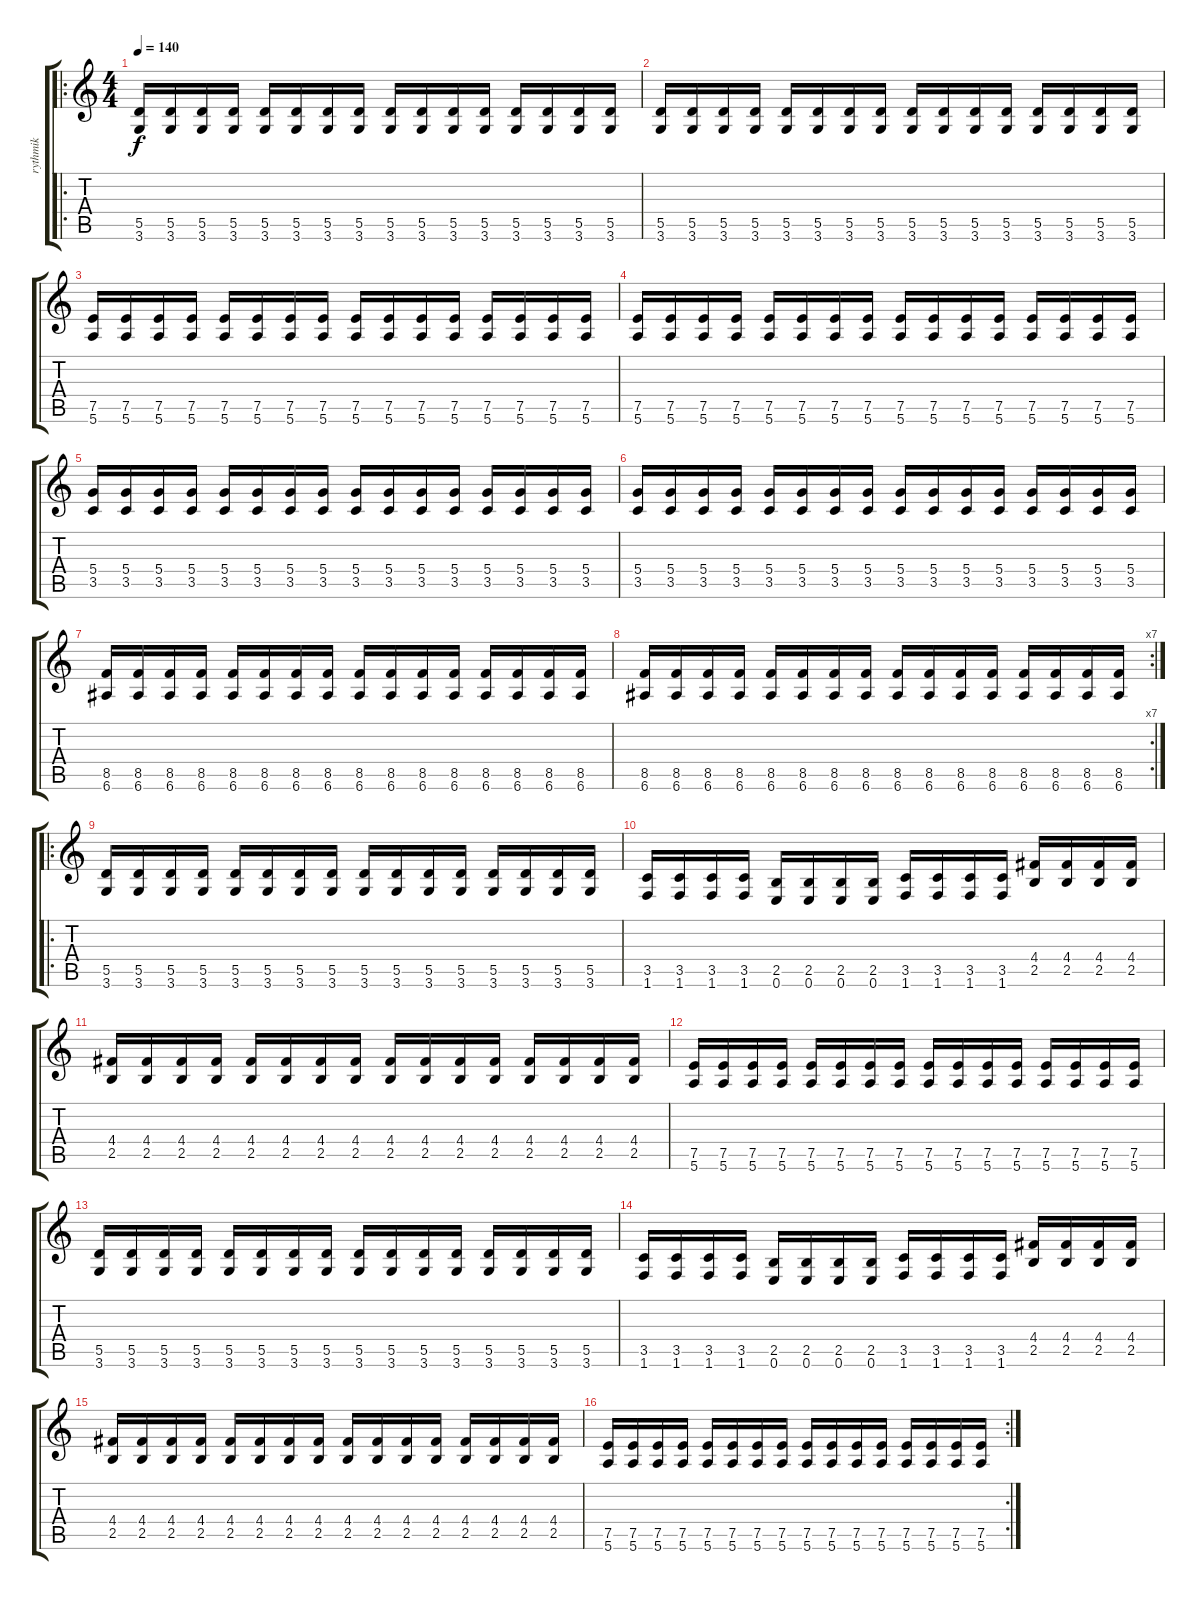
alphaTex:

\track ("rythmik" "rythmik") {instrument distortionguitar}
\staff {score tabs}
\tuning (E4 B3 G3 D3 A2 E2) {hide}
\ro
\ts (4 4)
\tempo 140
\clef g2
\ks c
(5.5 3.6).16{dy f instrument distortionguitar} (5.5 3.6).16 (5.5 3.6).16 (5.5 3.6).16 (5.5 3.6).16 (5.5 3.6).16 (5.5 3.6).16 (5.5 3.6).16 (5.5 3.6).16 (5.5 3.6).16 (5.5 3.6).16 (5.5 3.6).16 (5.5 3.6).16 (5.5 3.6).16 (5.5 3.6).16 (5.5 3.6).16 |
(5.5 3.6).16 (5.5 3.6).16 (5.5 3.6).16 (5.5 3.6).16 (5.5 3.6).16 (5.5 3.6).16 (5.5 3.6).16 (5.5 3.6).16 (5.5 3.6).16 (5.5 3.6).16 (5.5 3.6).16 (5.5 3.6).16 (5.5 3.6).16 (5.5 3.6).16 (5.5 3.6).16 (5.5 3.6).16 |
(7.5 5.6).16 (7.5 5.6).16 (7.5 5.6).16 (7.5 5.6).16 (7.5 5.6).16 (7.5 5.6).16 (7.5 5.6).16 (7.5 5.6).16 (7.5 5.6).16 (7.5 5.6).16 (7.5 5.6).16 (7.5 5.6).16 (7.5 5.6).16 (7.5 5.6).16 (7.5 5.6).16 (7.5 5.6).16 |
(7.5 5.6).16 (7.5 5.6).16 (7.5 5.6).16 (7.5 5.6).16 (7.5 5.6).16 (7.5 5.6).16 (7.5 5.6).16 (7.5 5.6).16 (7.5 5.6).16 (7.5 5.6).16 (7.5 5.6).16 (7.5 5.6).16 (7.5 5.6).16 (7.5 5.6).16 (7.5 5.6).16 (7.5 5.6).16 |
(5.4 3.5).16 (5.4 3.5).16 (5.4 3.5).16 (5.4 3.5).16 (5.4 3.5).16 (5.4 3.5).16 (5.4 3.5).16 (5.4 3.5).16 (5.4 3.5).16 (5.4 3.5).16 (5.4 3.5).16 (5.4 3.5).16 (5.4 3.5).16 (5.4 3.5).16 (5.4 3.5).16 (5.4 3.5).16 |
(5.4 3.5).16 (5.4 3.5).16 (5.4 3.5).16 (5.4 3.5).16 (5.4 3.5).16 (5.4 3.5).16 (5.4 3.5).16 (5.4 3.5).16 (5.4 3.5).16 (5.4 3.5).16 (5.4 3.5).16 (5.4 3.5).16 (5.4 3.5).16 (5.4 3.5).16 (5.4 3.5).16 (5.4 3.5).16 |
(8.5 6.6).16 (8.5 6.6).16 (8.5 6.6).16 (8.5 6.6).16 (8.5 6.6).16 (8.5 6.6).16 (8.5 6.6).16 (8.5 6.6).16 (8.5 6.6).16 (8.5 6.6).16 (8.5 6.6).16 (8.5 6.6).16 (8.5 6.6).16 (8.5 6.6).16 (8.5 6.6).16 (8.5 6.6).16 |
\rc 7
(8.5 6.6).16 (8.5 6.6).16 (8.5 6.6).16 (8.5 6.6).16 (8.5 6.6).16 (8.5 6.6).16 (8.5 6.6).16 (8.5 6.6).16 (8.5 6.6).16 (8.5 6.6).16 (8.5 6.6).16 (8.5 6.6).16 (8.5 6.6).16 (8.5 6.6).16 (8.5 6.6).16 (8.5 6.6).16 |
\ro
(5.5 3.6).16 (5.5 3.6).16 (5.5 3.6).16 (5.5 3.6).16 (5.5 3.6).16 (5.5 3.6).16 (5.5 3.6).16 (5.5 3.6).16 (5.5 3.6).16 (5.5 3.6).16 (5.5 3.6).16 (5.5 3.6).16 (5.5 3.6).16 (5.5 3.6).16 (5.5 3.6).16 (5.5 3.6).16 |
(3.5 1.6).16 (3.5 1.6).16 (3.5 1.6).16 (3.5 1.6).16 (2.5 0.6).16 (2.5 0.6).16 (2.5 0.6).16 (2.5 0.6).16 (3.5 1.6).16 (3.5 1.6).16 (3.5 1.6).16 (3.5 1.6).16 (4.4 2.5).16 (4.4 2.5).16 (4.4 2.5).16 (4.4 2.5).16 |
(4.4 2.5).16 (4.4 2.5).16 (4.4 2.5).16 (4.4 2.5).16 (4.4 2.5).16 (4.4 2.5).16 (4.4 2.5).16 (4.4 2.5).16 (4.4 2.5).16 (4.4 2.5).16 (4.4 2.5).16 (4.4 2.5).16 (4.4 2.5).16 (4.4 2.5).16 (4.4 2.5).16 (4.4 2.5).16 |
(7.5 5.6).16 (7.5 5.6).16 (7.5 5.6).16 (7.5 5.6).16 (7.5 5.6).16 (7.5 5.6).16 (7.5 5.6).16 (7.5 5.6).16 (7.5 5.6).16 (7.5 5.6).16 (7.5 5.6).16 (7.5 5.6).16 (7.5 5.6).16 (7.5 5.6).16 (7.5 5.6).16 (7.5 5.6).16 |
(5.5 3.6).16 (5.5 3.6).16 (5.5 3.6).16 (5.5 3.6).16 (5.5 3.6).16 (5.5 3.6).16 (5.5 3.6).16 (5.5 3.6).16 (5.5 3.6).16 (5.5 3.6).16 (5.5 3.6).16 (5.5 3.6).16 (5.5 3.6).16 (5.5 3.6).16 (5.5 3.6).16 (5.5 3.6).16 |
(3.5 1.6).16 (3.5 1.6).16 (3.5 1.6).16 (3.5 1.6).16 (2.5 0.6).16 (2.5 0.6).16 (2.5 0.6).16 (2.5 0.6).16 (3.5 1.6).16 (3.5 1.6).16 (3.5 1.6).16 (3.5 1.6).16 (4.4 2.5).16 (4.4 2.5).16 (4.4 2.5).16 (4.4 2.5).16 |
(4.4 2.5).16 (4.4 2.5).16 (4.4 2.5).16 (4.4 2.5).16 (4.4 2.5).16 (4.4 2.5).16 (4.4 2.5).16 (4.4 2.5).16 (4.4 2.5).16 (4.4 2.5).16 (4.4 2.5).16 (4.4 2.5).16 (4.4 2.5).16 (4.4 2.5).16 (4.4 2.5).16 (4.4 2.5).16 |
\rc 2
(7.5 5.6).16 (7.5 5.6).16 (7.5 5.6).16 (7.5 5.6).16 (7.5 5.6).16 (7.5 5.6).16 (7.5 5.6).16 (7.5 5.6).16 (7.5 5.6).16 (7.5 5.6).16 (7.5 5.6).16 (7.5 5.6).16 (7.5 5.6).16 (7.5 5.6).16 (7.5 5.6).16 (7.5 5.6).16
